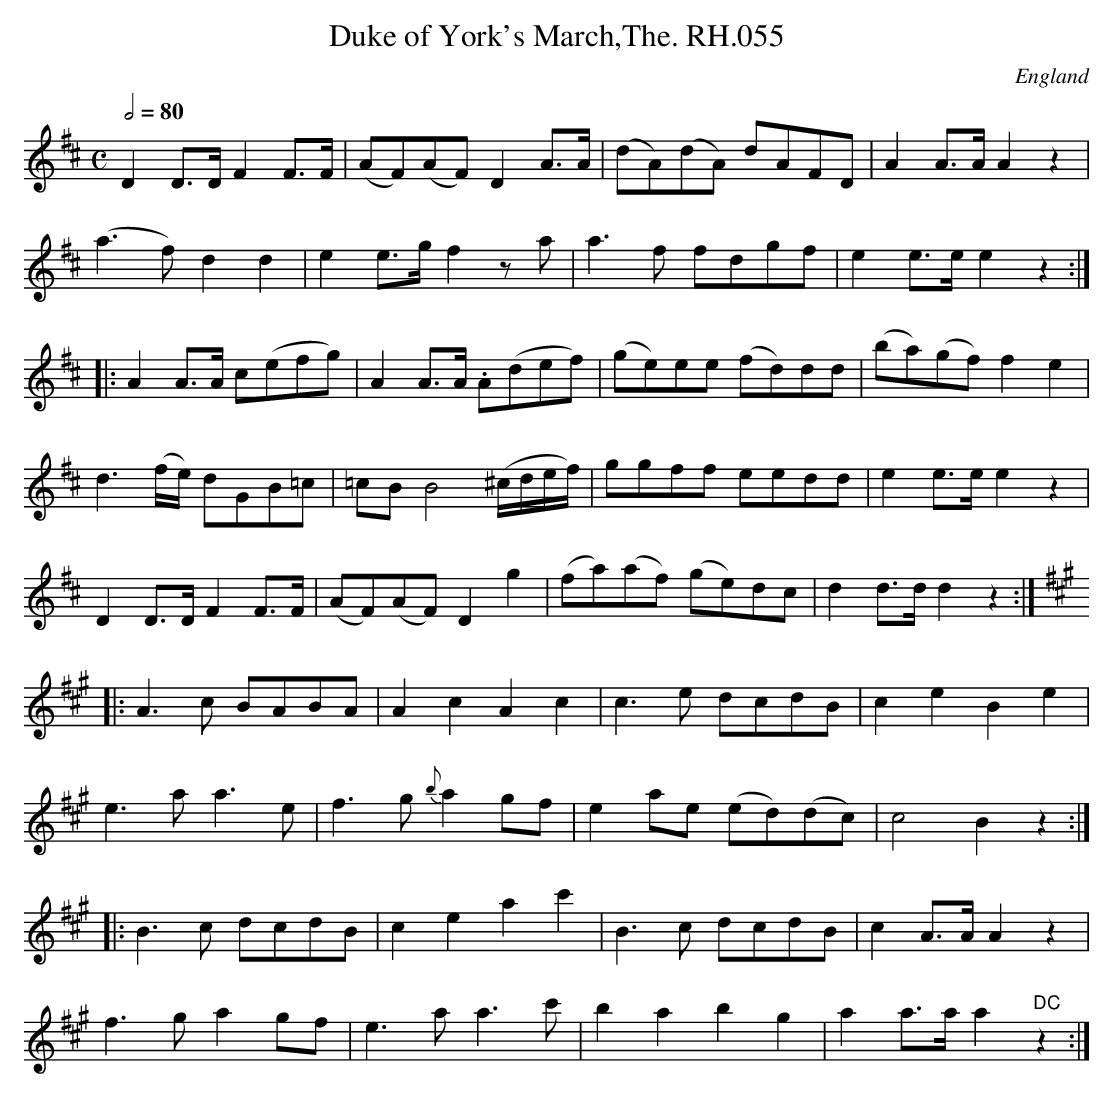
X:1
T:Duke of York's March,The. RH.055
O:England
M:C
L:1/8
Q:2/4=80
K:D major
D2D>D F2F>F|(AF)(AF) D2A>A|(dA)(dA) dAFD|\
A2A>A A2z2|!
(a3f) d2d2|e2e>g f2za|\
a3f fdgf|e2e>e e2z2:|!
|:A2A>A c(efg)|A2A>A .A(def)|(ge)ee (fd)dd|\
(ba)(gf) f2e2|!
d3(f/e/) dGB=c|=cBB4(^c/d/e/f/)|\
ggff eedd|e2e>e e2z2|!
D2D>D F2F>F|\
(AF)(AF) D2g2|(fa)(af) (ge)dc|d2d>d d2z2:|!
K:A
|:A3c BABA|A2c2 A2c2|c3e dcdB|c2e2 B2e2|!
e3a a3e|f3g {b}a2gf|e2ae (ed)(dc)|c4 B2z2:|!
|:B3c dcdB|c2e2 a2c'2|B3c dcdB|c2A>A A2z2|!
f3g a2gf|e3a a3c'|b2a2 b2g2|a2a>a a2" DC"z2:|
